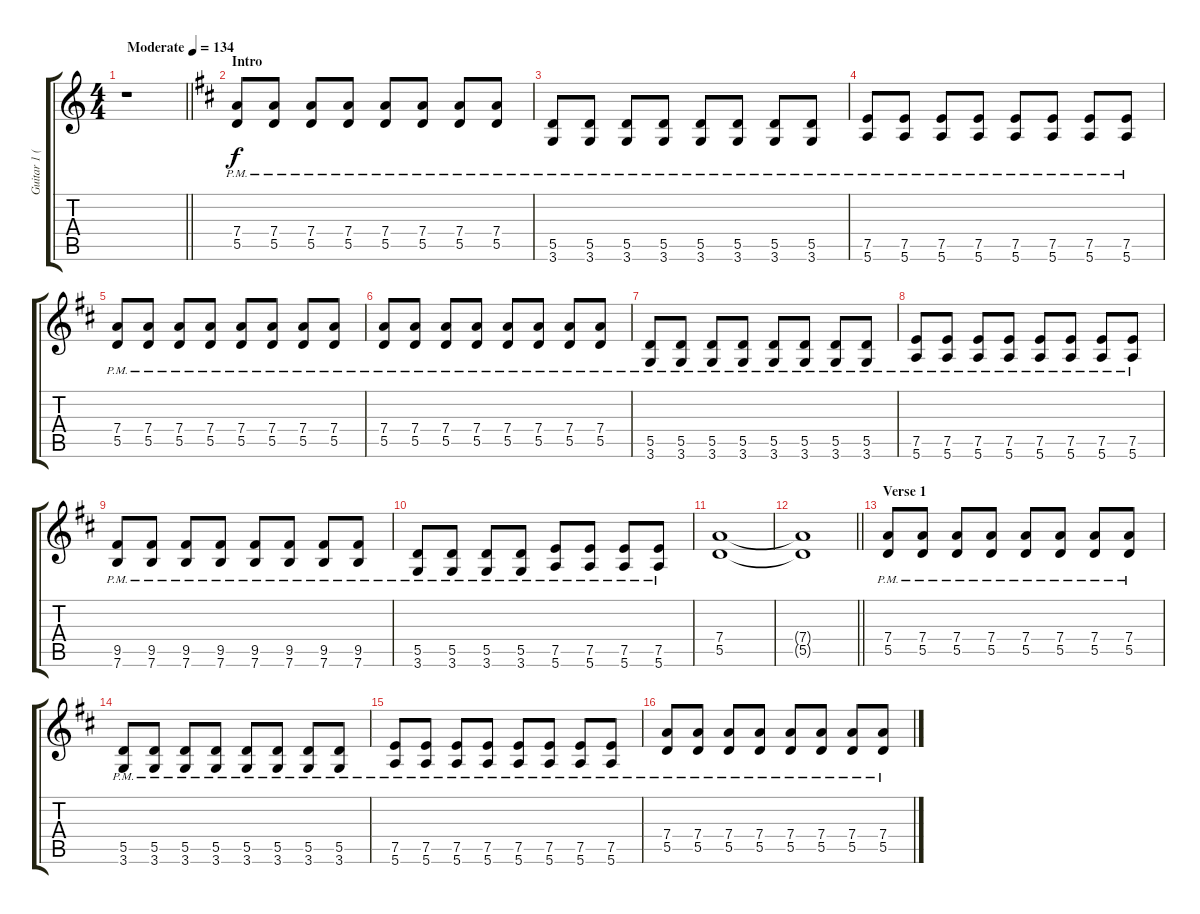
\track ("Guitar 1 (Rhythm)" "Guitar 1 (") {instrument distortionguitar}
\staff {score tabs}
\tuning (E4 B3 G3 D3 A2 E2) {hide}
\ts (4 4)
\tempo (134 "Moderate")
\clef g2
\barLineRight lightlight
\ks c
r.1{dy f instrument distortionguitar} |
\section ("" "Intro")
\ks d
(7.4{pm} 5.5{pm}).8 (7.4{pm} 5.5{pm}).8 (7.4{pm} 5.5{pm}).8 (7.4{pm} 5.5{pm}).8 (7.4{pm} 5.5{pm}).8 (7.4{pm} 5.5{pm}).8 (7.4{pm} 5.5{pm}).8 (7.4{pm} 5.5{pm}).8 |
(5.5{pm} 3.6{pm}).8 (5.5{pm} 3.6{pm}).8 (5.5{pm} 3.6{pm}).8 (5.5{pm} 3.6{pm}).8 (5.5{pm} 3.6{pm}).8 (5.5{pm} 3.6{pm}).8 (5.5{pm} 3.6{pm}).8 (5.5{pm} 3.6{pm}).8 |
(7.5{pm} 5.6{pm}).8 (7.5{pm} 5.6{pm}).8 (7.5{pm} 5.6{pm}).8 (7.5{pm} 5.6{pm}).8 (7.5{pm} 5.6{pm}).8 (7.5{pm} 5.6{pm}).8 (7.5{pm} 5.6{pm}).8 (7.5{pm} 5.6{pm}).8 |
(7.4{pm} 5.5{pm}).8 (7.4{pm} 5.5{pm}).8 (7.4{pm} 5.5{pm}).8 (7.4{pm} 5.5{pm}).8 (7.4{pm} 5.5{pm}).8 (7.4{pm} 5.5{pm}).8 (7.4{pm} 5.5{pm}).8 (7.4{pm} 5.5{pm}).8 |
(7.4{pm} 5.5{pm}).8 (7.4{pm} 5.5{pm}).8 (7.4{pm} 5.5{pm}).8 (7.4{pm} 5.5{pm}).8 (7.4{pm} 5.5{pm}).8 (7.4{pm} 5.5{pm}).8 (7.4{pm} 5.5{pm}).8 (7.4{pm} 5.5{pm}).8 |
(5.5{pm} 3.6{pm}).8 (5.5{pm} 3.6{pm}).8 (5.5{pm} 3.6{pm}).8 (5.5{pm} 3.6{pm}).8 (5.5{pm} 3.6{pm}).8 (5.5{pm} 3.6{pm}).8 (5.5{pm} 3.6{pm}).8 (5.5{pm} 3.6{pm}).8 |
(7.5{pm} 5.6{pm}).8 (7.5{pm} 5.6{pm}).8 (7.5{pm} 5.6{pm}).8 (7.5{pm} 5.6{pm}).8 (7.5{pm} 5.6{pm}).8 (7.5{pm} 5.6{pm}).8 (7.5{pm} 5.6{pm}).8 (7.5{pm} 5.6{pm}).8 |
(9.5{pm} 7.6{pm}).8 (9.5{pm} 7.6{pm}).8 (9.5{pm} 7.6{pm}).8 (9.5{pm} 7.6{pm}).8 (9.5{pm} 7.6{pm}).8 (9.5{pm} 7.6{pm}).8 (9.5{pm} 7.6{pm}).8 (9.5{pm} 7.6{pm}).8 |
(5.5{pm} 3.6{pm}).8 (5.5{pm} 3.6{pm}).8 (5.5{pm} 3.6{pm}).8 (5.5{pm} 3.6{pm}).8 (7.5{pm} 5.6{pm}).8 (7.5{pm} 5.6{pm}).8 (7.5{pm} 5.6{pm}).8 (7.5{pm} 5.6{pm}).8 |
(7.4 5.5).1 |
\barLineRight lightlight
(7.4{t} 5.5{t}).1 |
\section ("" "Verse 1")
(7.4{pm} 5.5{pm}).8 (7.4{pm} 5.5{pm}).8 (7.4{pm} 5.5{pm}).8 (7.4{pm} 5.5{pm}).8 (7.4{pm} 5.5{pm}).8 (7.4{pm} 5.5{pm}).8 (7.4{pm} 5.5{pm}).8 (7.4{pm} 5.5{pm}).8 |
(5.5{pm} 3.6{pm}).8 (5.5{pm} 3.6{pm}).8 (5.5{pm} 3.6{pm}).8 (5.5{pm} 3.6{pm}).8 (5.5{pm} 3.6{pm}).8 (5.5{pm} 3.6{pm}).8 (5.5{pm} 3.6{pm}).8 (5.5{pm} 3.6{pm}).8 |
(7.5{pm} 5.6{pm}).8 (7.5{pm} 5.6{pm}).8 (7.5{pm} 5.6{pm}).8 (7.5{pm} 5.6{pm}).8 (7.5{pm} 5.6{pm}).8 (7.5{pm} 5.6{pm}).8 (7.5{pm} 5.6{pm}).8 (7.5{pm} 5.6{pm}).8 |
(7.4{pm} 5.5{pm}).8 (7.4{pm} 5.5{pm}).8 (7.4{pm} 5.5{pm}).8 (7.4{pm} 5.5{pm}).8 (7.4{pm} 5.5{pm}).8 (7.4{pm} 5.5{pm}).8 (7.4{pm} 5.5{pm}).8 (7.4{pm} 5.5{pm}).8
